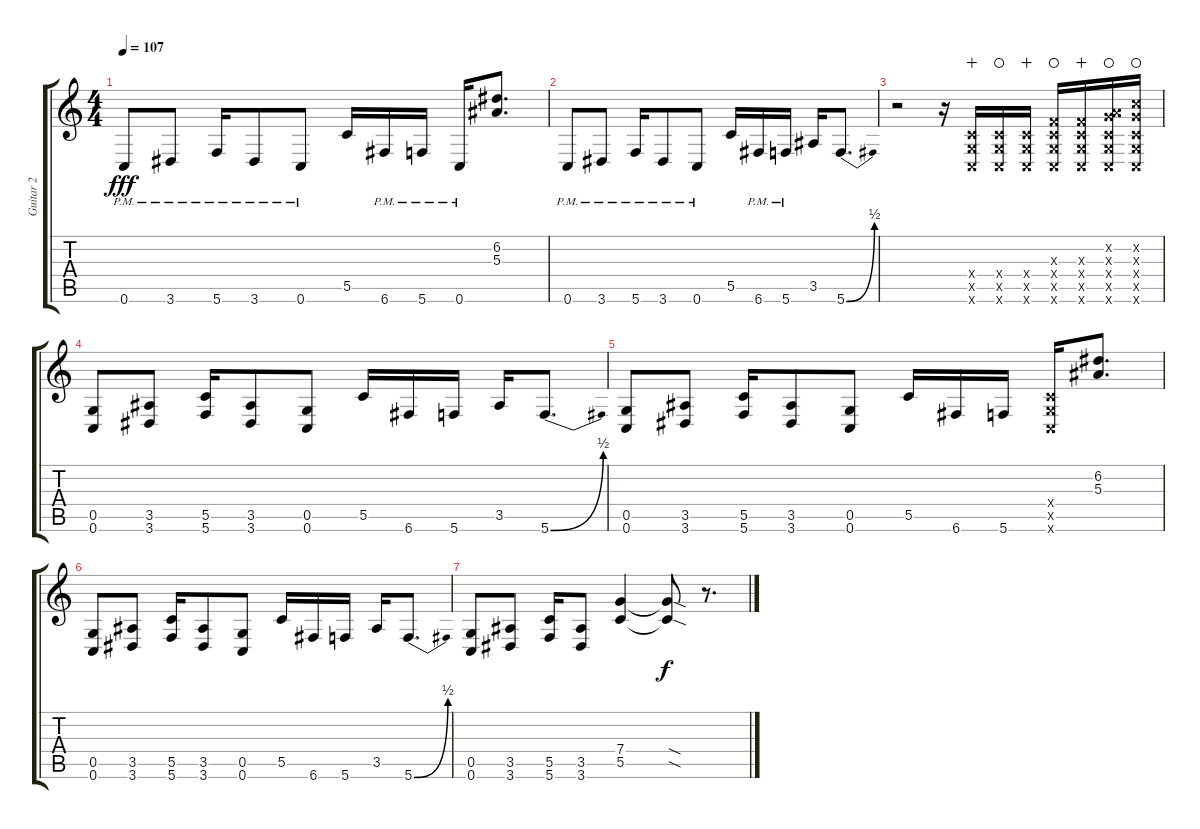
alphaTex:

\track ("Guitar 2" "Guitar 2") {instrument overdrivenguitar}
\staff {score tabs}
\tuning (D4 A3 F3 C3 G2 C2) {hide}
\ts (4 4)
\tempo 107
\clef g2
\ks c
0.6{pm}.8{dy fff} 3.6{pm}.8 5.6{pm}.16 3.6{pm}.8 0.6{pm}.8 5.5.16 6.6{pm}.16 5.6{pm}.16 0.6{pm}.16 (6.2 5.3).8{d} |
0.6{pm}.8 3.6{pm}.8 5.6{pm}.16 3.6{pm}.8 0.6{pm}.8 5.5.16 6.6{pm}.16 5.6{pm}.16 3.5.16 5.6{be (bend 0 0 60 2)}.8{d} |
r.2 r.16 (0.4{x} 0.5{x} 0.6{x}).16{wahc} (0.4{x} 0.5{x} 0.6{x}).16{waho} (0.4{x} 0.5{x} 0.6{x}).16{wahc} (0.3{x} 0.4{x} 0.5{x} 0.6{x}).16{waho} (0.3{x} 0.4{x} 0.5{x} 0.6{x}).16{wahc} (0.2{x} 2.3{x} 0.4{x} 0.5{x} 0.6{x}).16{waho} (3.2{x} 2.3{x} 0.4{x} 0.5{x} 0.6{x}).16{waho} |
(0.5 0.6).8 (3.5 3.6).8 (5.5 5.6).16 (3.5 3.6).8 (0.5 0.6).8 5.5.16 6.6.16 5.6.16 3.5.16 5.6{be (bend 0 0 60 2)}.8{d} |
(0.5 0.6).8 (3.5 3.6).8 (5.5 5.6).16 (3.5 3.6).8 (0.5 0.6).8 5.5.16 6.6.16 5.6.16 (0.4{x} 0.5{x} 0.6{x}).16 (6.2 5.3).8{d} |
(0.5 0.6).8 (3.5 3.6).8 (5.5 5.6).16 (3.5 3.6).8 (0.5 0.6).8 5.5.16 6.6.16 5.6.16 3.5.16 5.6{be (bend 0 0 60 2)}.8{d} |
(0.5 0.6).8 (3.5 3.6).8 (5.5 5.6).16 (3.5 3.6).8 (7.4 5.5).4 (7.4{sod t} 5.5{sod t}).8{dy f} r.8{d}
